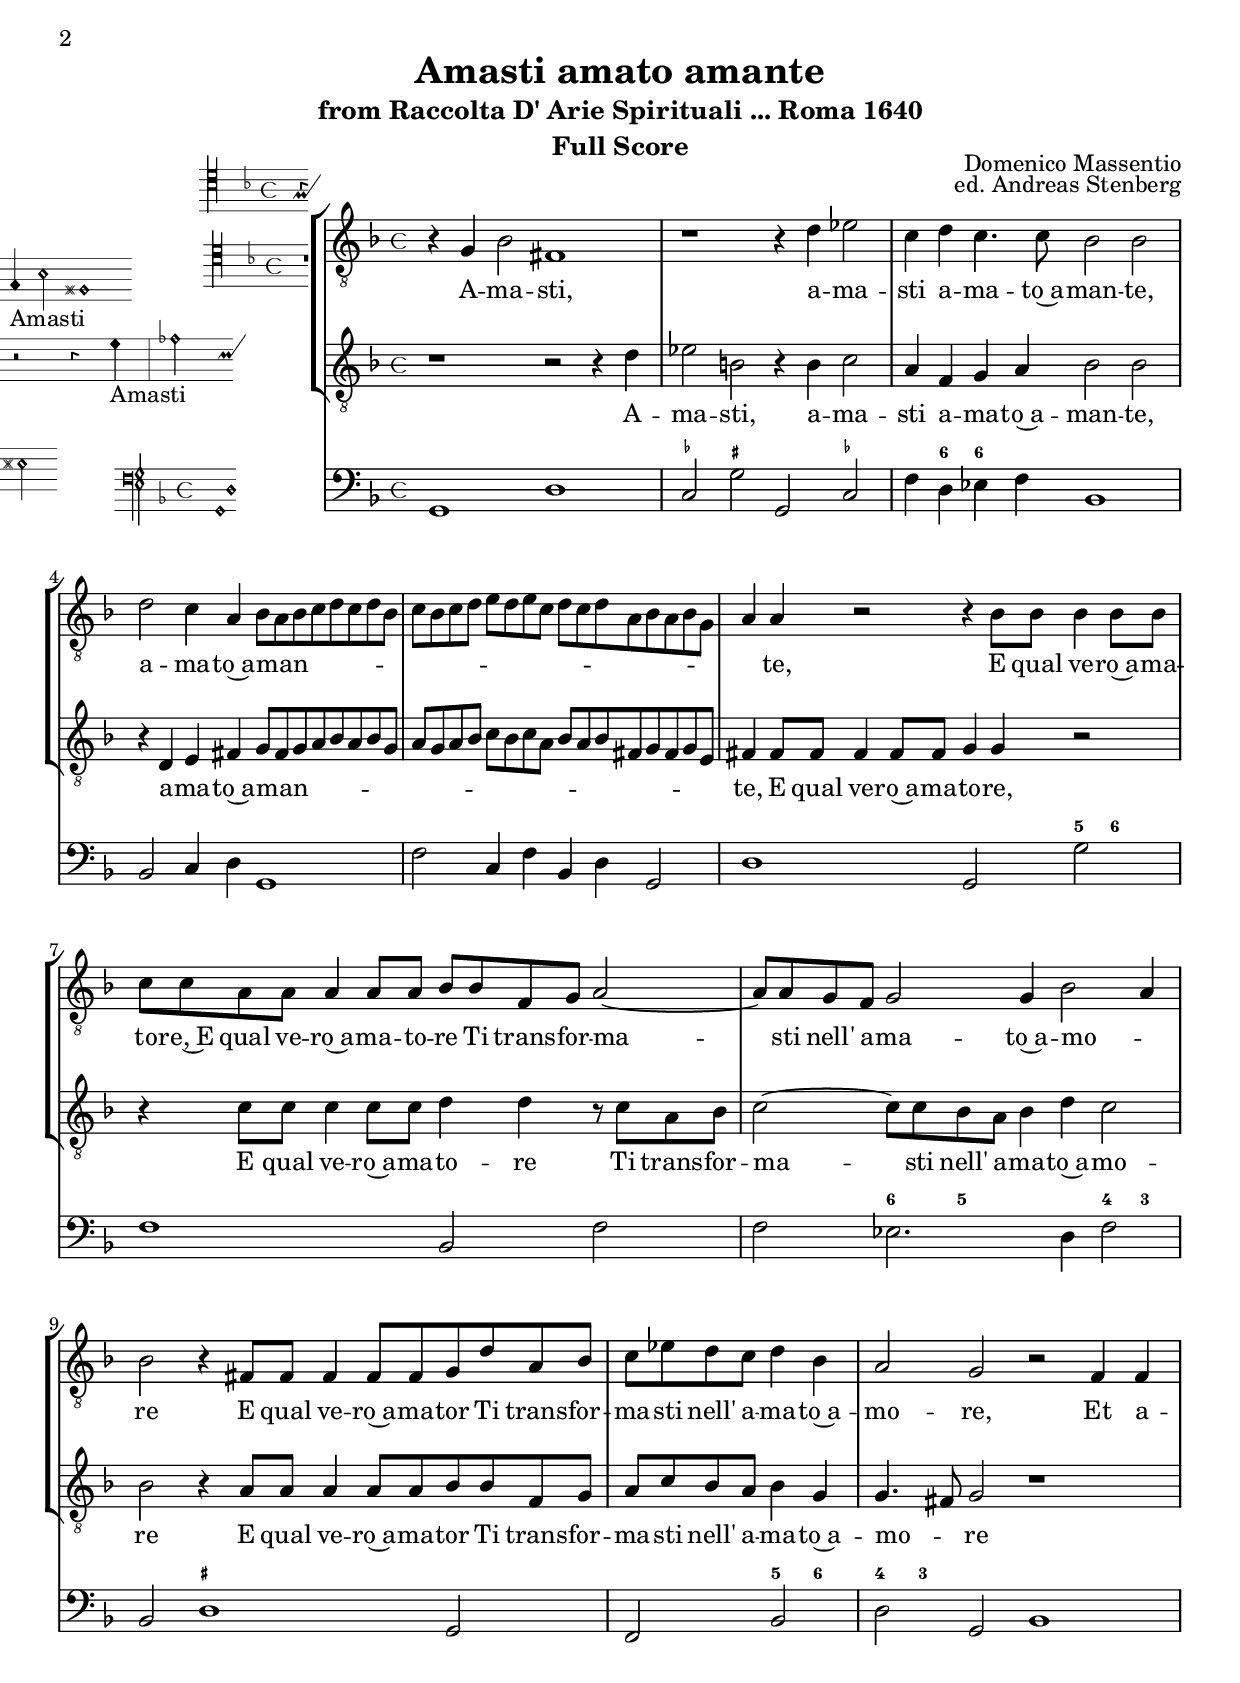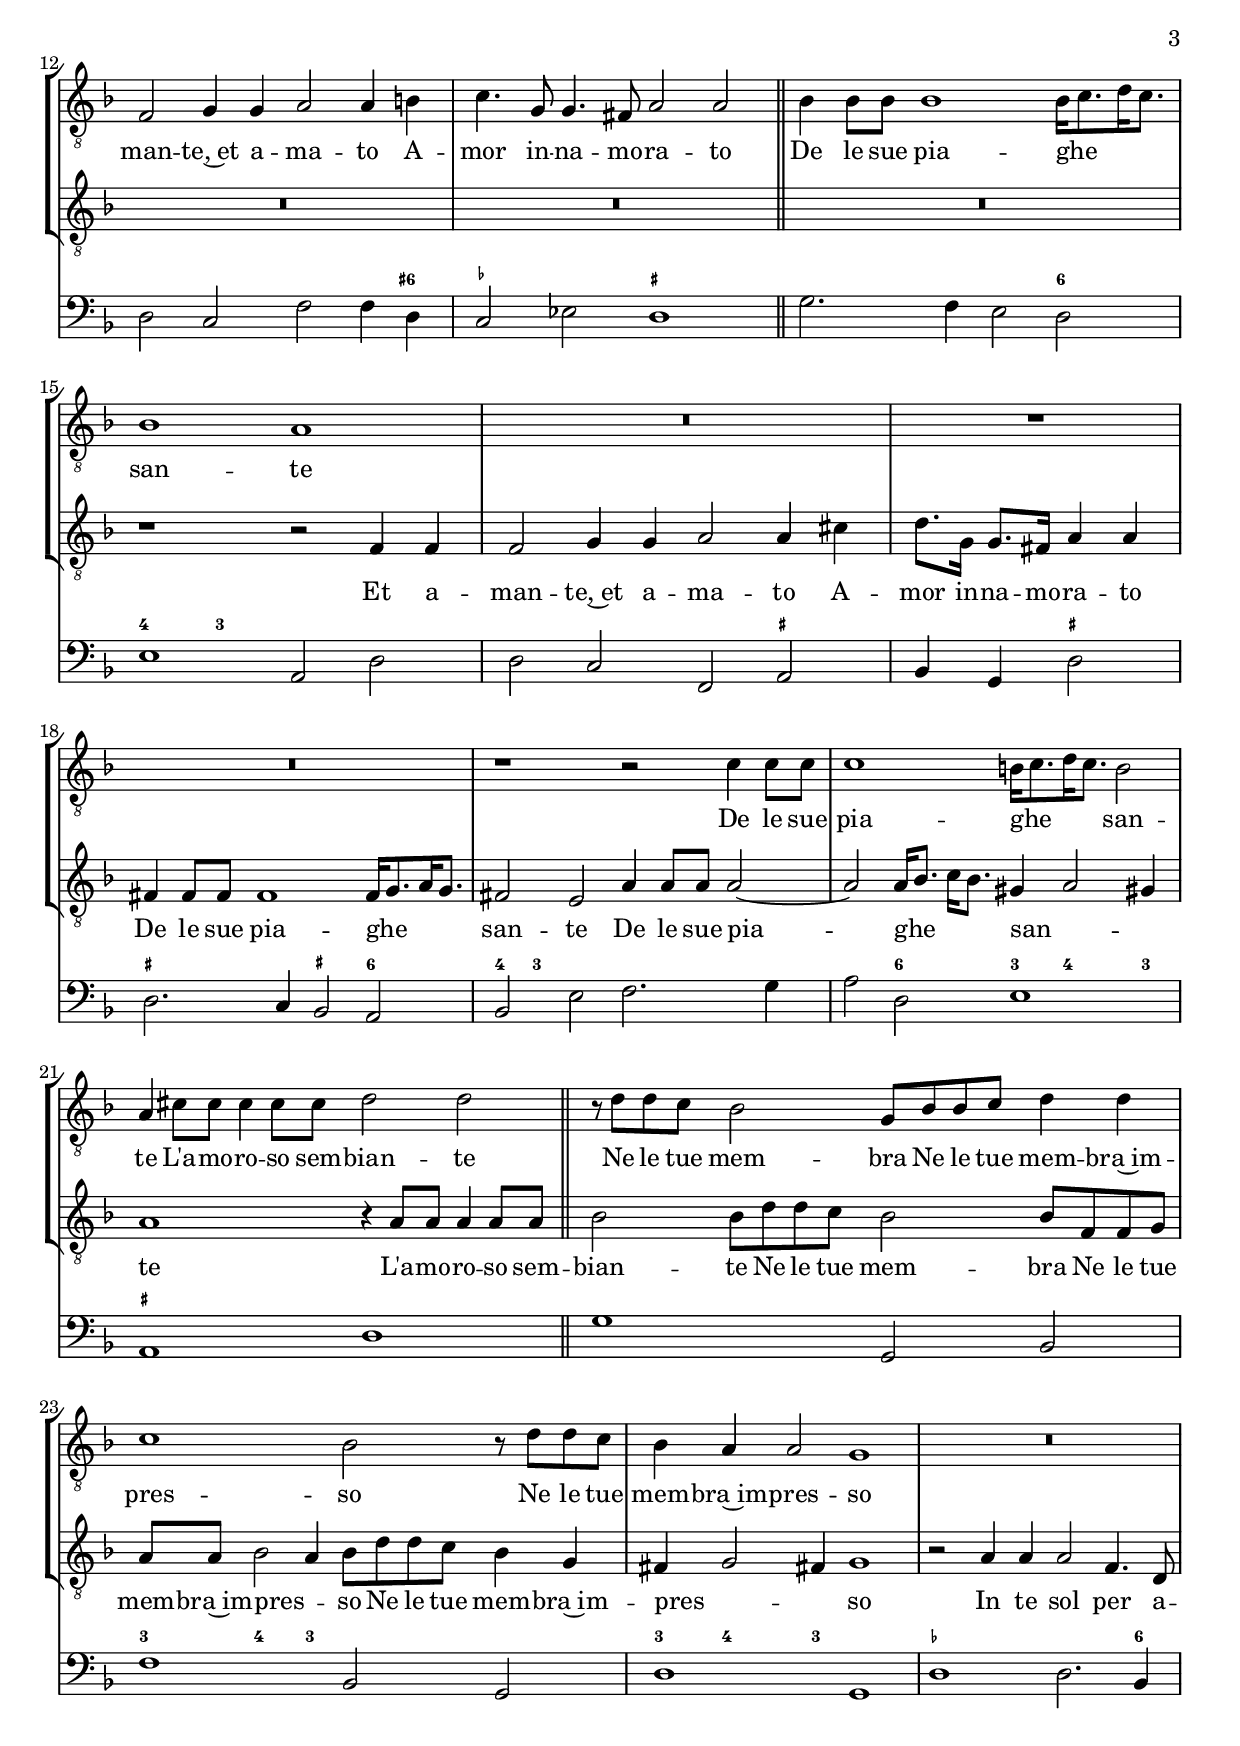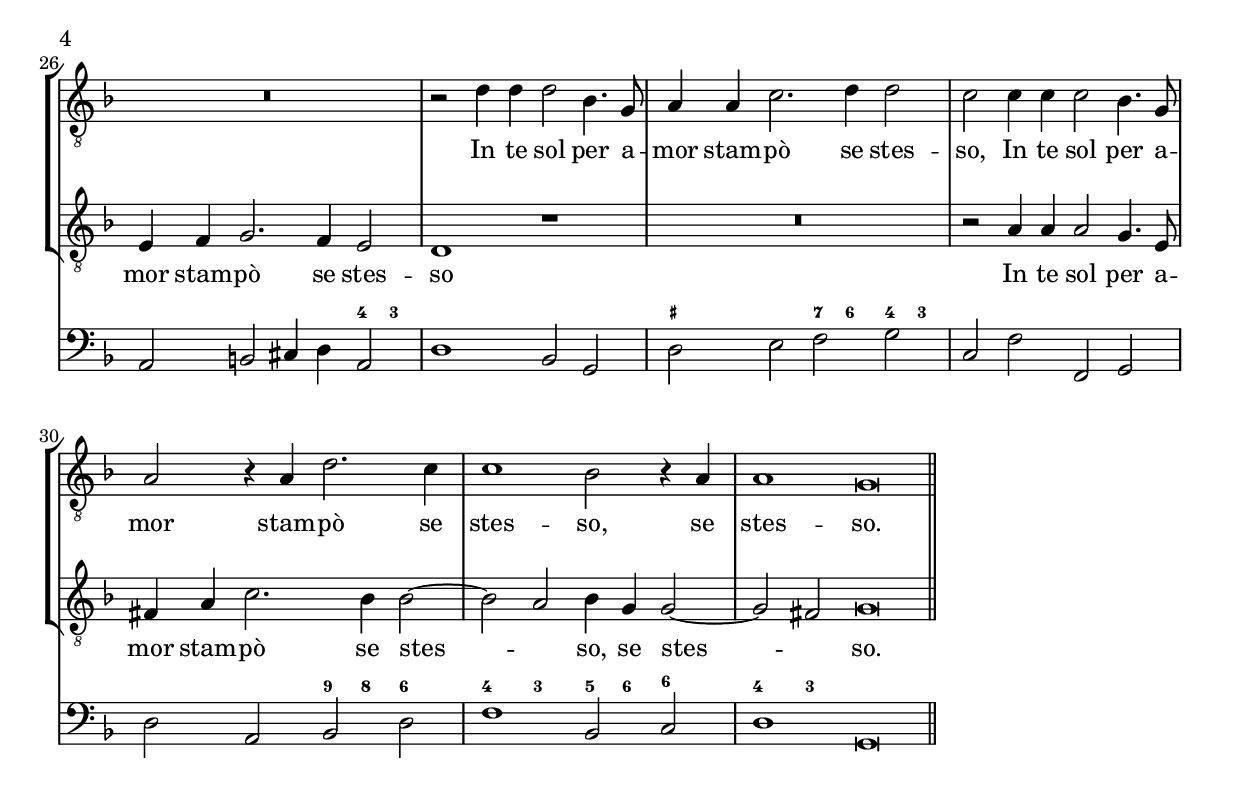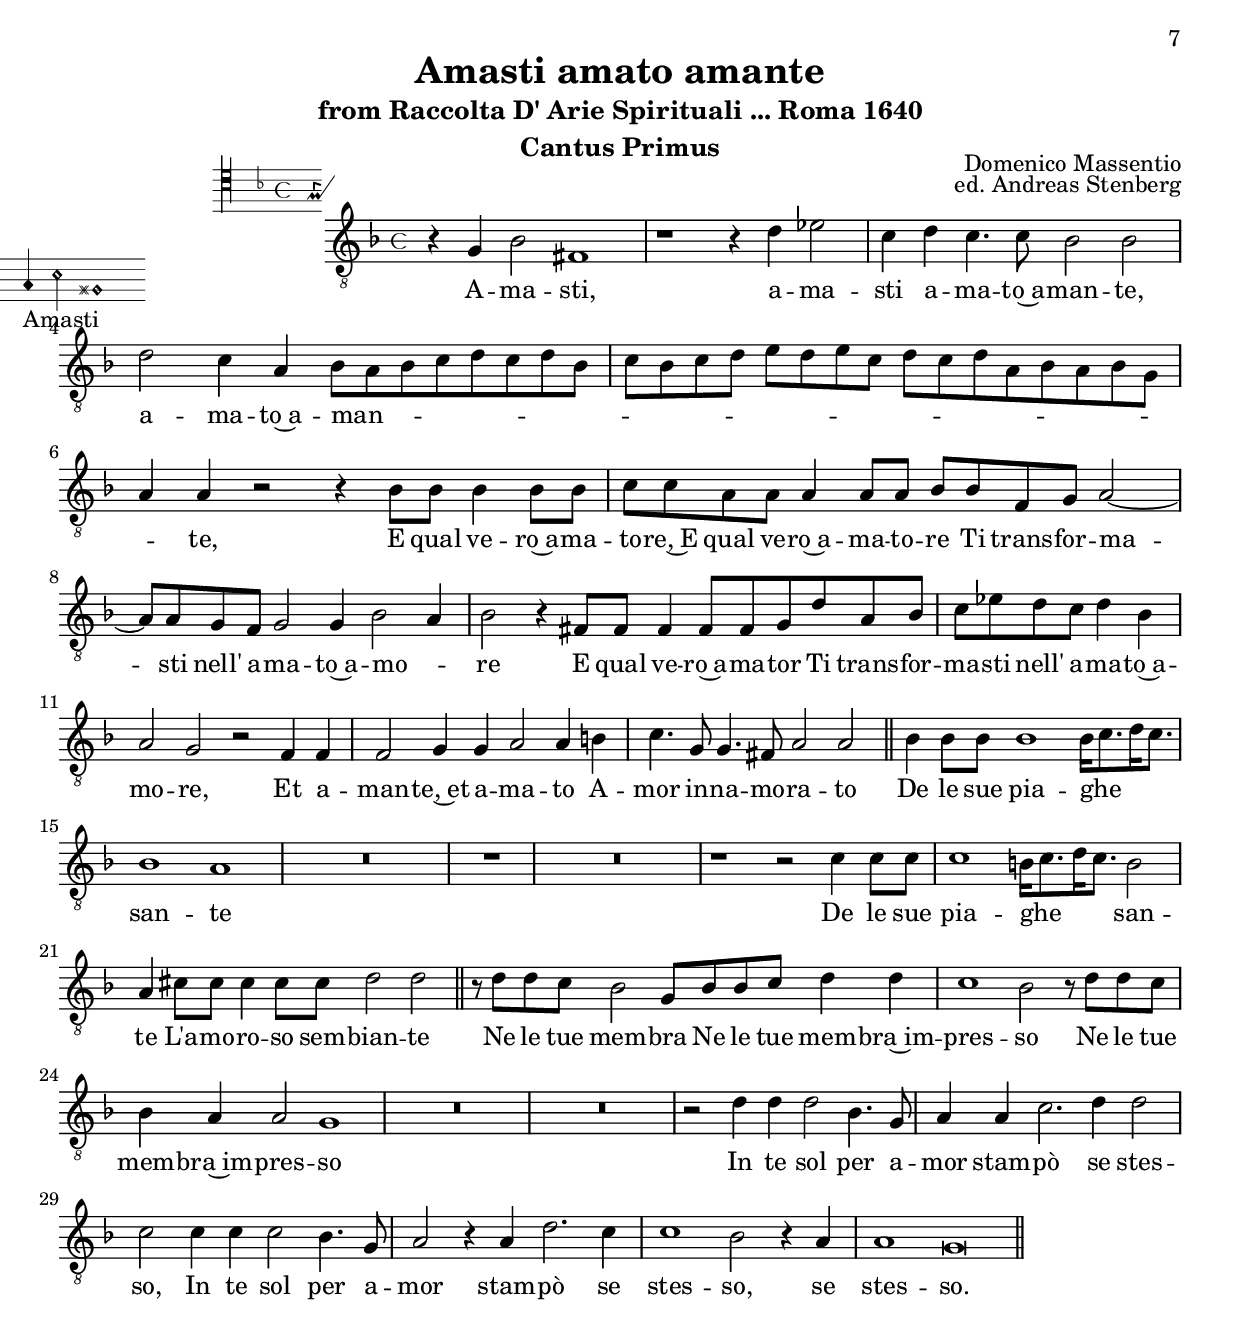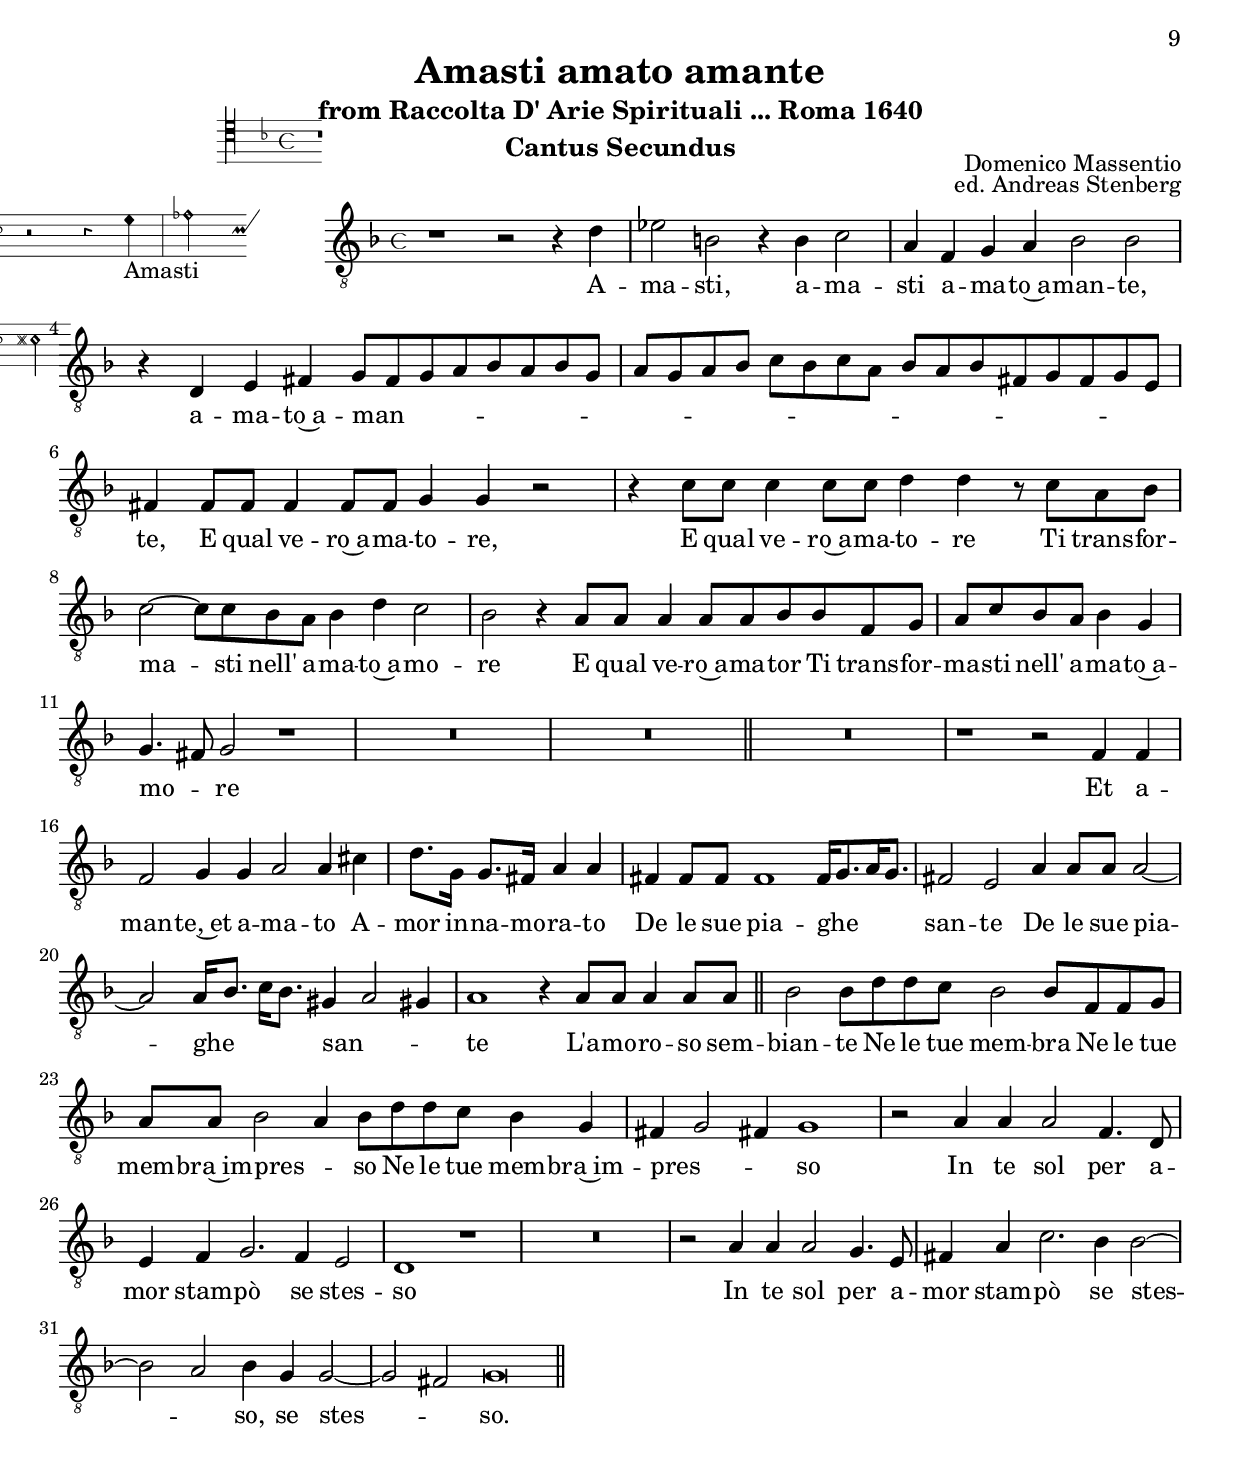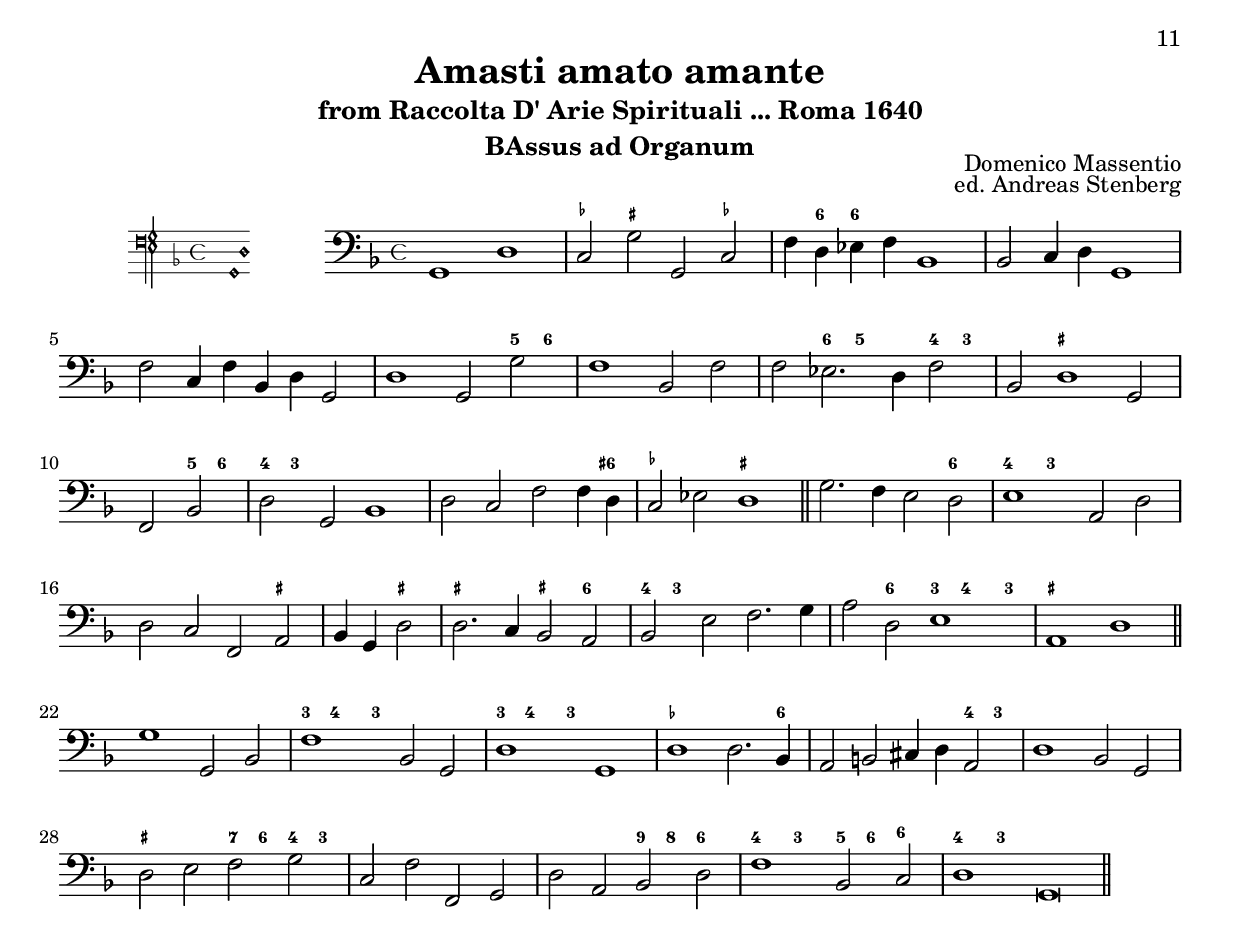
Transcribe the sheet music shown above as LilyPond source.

\version "2.18.0"
\include "deutsch.ly"
ficta = \once \set suggestAccidentals =##t
\header {
  title = \markup {
    \center-column {
      "Amasti amato amante"
      %      "Wann er zu nacht"
      %      \vspace #0.5
    }
  }
  subtitle = "from Raccolta D' Arie Spirituali ... Roma 1640"
  subsubtitle = ""
  composer = \markup {
    \column {
      \vspace #0.5
      "Domenico Massentio"
    }
  }
  arranger = "ed. Andreas Stenberg"
  poet = ""
  meter =""
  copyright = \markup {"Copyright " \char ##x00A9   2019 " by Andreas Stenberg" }
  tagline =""
}
global = {
  \key f \major
}
%% PDF 18
sopMusic = \relative c' {
  \clef "G_8"
  \set Score.tempoHideNote = ##t
  \tempo 2 = 56
  \override Staff.TimeSignature.style = #'mensural
  \time 4/4
  \set Timing.measureLength = #(ly:make-moment 4/2)
  r4 g4 b2 fis1
  r1 r4 d'4 es2
  c4 d4 c4. c8 b2 b2
  d2 c4 a4 b8( a8 b8 c8 d8 c8 d8 b8	%% end of first line in orig.
  c8 b8 c8 d8 e8 d8 e8 c8 d8 c8 d8 a8 b8 a8 b8 g8
  a4) a4 r2 r4 b8 b8 b4 b8 b8
  c8 c8 a8 a8 a4 a8 a8			%% end of second line.
  b8 b8 f8 g8 a2~
  a8 a8 g8 f8 g2 g4 b2( a4)
  b2 r4 fis8 fis8 fis4 fis8 fis8 g8 d'8 a8 b8
  \set Timing.measureLength = #(ly:make-moment 2/2)
  c8 es8 d8 c8 d4 b4			%% end of third line.
  \set Timing.measureLength = #(ly:make-moment 4/2)
  a2 g2 r2 f4 f4
  f2 g4 g4 a2 a4 h4
  c4. g8 g4. fis8 a2 a2
  \bar "||"
  \clef "G_8"
  b4 b8 b8 b1 b16( c8. d16 c8.) 		%% end of fourth line (last on first page).
  b1 a1
  R\breve
  \set Timing.measureLength = #(ly:make-moment 2/2)
  R1
  \set Timing.measureLength = #(ly:make-moment 4/2)
  R\breve
  r1 r2 c4 c8 c8
  c1 h16( c8. d16 c8.) h2
  a4 cis8 cis8 cis4 cis8 cis8 d2 d2
  \clef "G_8"
  \bar "||"
  r8 d8 d8 c8 b2 g8 b8 b8 c8 d4 d4		%% end of sixth line.
  c1 b2 r8 d8 d8 c8
  b4 a4 a2 g1
  R\breve*2					%% end of sewenth line.
  r2 d'4 d4 d2 b4. g8
  a4 a4 c2. d4 d2
  c2 c4 c4 c2 b4. g8
  a2 r4 a4 d2. c4
  c1 b2 r4 a4
  a1 g\breve*1/2
  \bar "||"
}
sopWords = \lyricmode {
  A -- ma -- sti, a -- ma -- sti a -- ma -- to~a -- man -- te,
  a -- ma -- to~a -- man -- te,
  E qual ve -- ro~a -- ma -- to -- re,~E qual ve -- ro~a -- ma -- to -- re
  Ti trans -- for -- ma -- sti nell' a -- ma -- to~a -- mo -- re
  E qual ve -- ro~a -- ma -- tor
  Ti trans -- for -- ma -- sti nell' a -- ma -- to~a -- mo -- re,
  Et a -- man -- te,~et a -- ma -- to A -- mor in -- na -- mo -- ra -- to

  De le sue pia -- ghe san -- te
  De le sue pia -- ghe san -- te
  L'a -- mo -- ro -- so sem -- bian -- te
  Ne le tue mem -- bra
  Ne le tue mem -- bra~im -- pres -- so
  Ne le tue mem -- bra~im -- pres -- so
  In te sol per a -- mor stam -- pò se stes -- so,
  In te sol per a -- mor stam -- pò se stes -- so, se stes -- so.
}
%%PDF 33
tenorMusic = \relative c' {
  \clef "G_8"
  \set Score.tempoHideNote = ##t
  \override Staff.TimeSignature.style = #'mensural
  \time 4/4
  \set Timing.measureLength = #(ly:make-moment 4/2)
  r1 r2 r4 d4
  es2 h2 r4 h4 c2
  a4 f4 g4 a4 b2 b2
  r4 d,4 e4 fis4 g8( fis8 g8 a8 b8 a8 b8 g8		%% end of first line in orig.
  a8 g8 a8 b8 c8 b8 c8 a8 b8 a8 b8 fis8 g8 fis8 g8 e8)
  fis4 fis8 fis8 fis4 fis8 fis8 g4 g4 r2
  r4 c8 c8 c4 c8 c8					%% end of second line
  d4 d4 r8 c8 a8 b8
  c2~ c8 c8 b8 a8 b4 d4 c2
  b2 r4 a8 a8 a4 a8 a8 b8 b8 f8 g8
  \set Timing.measureLength = #(ly:make-moment 2/2)
  a8 c8 b8 a8 b4 g4					%% end of third line
  \set Timing.measureLength = #(ly:make-moment 4/2)
  g4.( fis8) g2 r1
  R\breve*2
  \bar "||"
  \clef "G_8"
  R\breve						%% end of fourth line (last on first page).
  r1 r2 f4 f4
  f2 g4 g4 a2 a4 cis4
  \set Timing.measureLength = #(ly:make-moment 2/2)
  d8. g,16 g8. fis16 a4 a4
  \set Timing.measureLength = #(ly:make-moment 4/2)
  fis4 fis8 fis8 fis1 fis16( g8. a16 g8.)
  fis2 e2 a4 a8 a8 a2~	    				%% end o ffifth line
  a2 a16( b8. c16 b8.) gis4( a2 gis!4)
  a1 \clef "G_8" r4 a8 a8 a4 a8 a8
  \bar "||"
  b2 b8 d8 d8 c8 b2 b8 f8 f8 g8			%% end of sixth line
  a8 a8 b2( a4) b8 d8 d8 c8 b4 g4
  fis4( g2 fis!4) g1
  r2 a4 a4 a2 f4. d8
  e4 f4 g2. f4 e2					%% end of sewenth line
  d1 r1
  R\breve
  r2 a'4 a4 a2 g4. e8
  fis4 a4 c2. b4 b2~(
  b2 a2) b4 g4 g2~(
  g2 fis2) g\breve*1/2
  \bar "||"
}
tenorWords = \lyricmode {
  A -- ma -- sti, a -- ma -- sti a -- ma -- to~a -- man -- te,
  a -- ma -- to~a -- man -- te,
  E qual ve -- ro~a -- ma -- to -- re,
  E qual ve -- ro~a -- ma -- to -- re
  Ti trans -- for -- ma -- sti nell' a -- ma -- to~a -- mo -- re
  E qual ve -- ro~a -- ma -- tor
  Ti trans -- for -- ma -- sti nell' a -- ma -- to~a -- mo -- re
  Et a -- man -- te,~et a -- ma -- to A -- mor in -- na -- mo -- ra -- to

  De le sue pia -- ghe san -- te
  De le sue pia -- ghe san -- te
  L'a -- mo -- ro -- so sem -- bian -- te
  Ne le tue mem -- bra
  Ne le tue mem -- bra~im -- pres -- so
  Ne le tue mem -- bra~im -- pres -- so
  In te sol per a -- mor stam -- pò se stes -- so
  In te sol per a -- mor stam -- pò se stes -- so, se stes -- so.
}
%% PDF 55
continuo = \figuremode {
  s1*2
  <_->2 <_+>2 s2 <_->2
  s4 <6>4 <6>4 s4 s1
  s1*2				%% end of first line in orig.
  s1*2
  s1 s2 <5>4 <6>4
  s1				%% end of second line.
  s1
  s2 <6>4 <5>2. <4>4 <3>4
  s2 <_+>1 s2
  s2 <5>4 <6>4			%% end of third line
  <4>4 <3>4 s2 s1
  s1 s2 s4 <6+>4
  <_->2 s2 <_+>1
  s1 s2 <6>2			%% end of fourth line (last on first apge).
  <4>2 <3>2 s1
  s1 s2 <_+>2
  s2 <_+>2
  <_+>1 <_+>2 <6>2
  <4>4 <3>4 s2 s1		%% end of fifth line (first on second page).
  s2 <6>2 <3>4 <4>2 <3>4
  <_+>1 s1
  s1*2				%% end of sixth line.
  <3>4 <4>2 <3>4 s1
  <3>4 <4>2 <3>4 s1
  <_->1 s2. <6>4
  s1 s2 <4>4 <3>4		%% end of sewenth line.
  s1*2
  <_+>2 s2 <7>4 <6>4 <4>4 <3>4
  s1*2
  s1 <9>4 <8>4 <6>2
  <4>2 <3>2 <5>4 <6>4 <6>2
  <4>2 <3>2 s1
  \override Staff.BassFigureAlignmentPositioning.direction = #UP
  %\bassFigureStaffAlignmentUp
  \set Staff.useBassFigureExtenders = ##t
  \override Staff.BassFigureAlignmentPositioning.direction = #DOWN
  %\bassFigureStaffAlignmentDown
}


bassAdOrgMusic = \relative c {
  \clef "bass"
  \set Score.tempoHideNote = ##t
  \override Staff.TimeSignature.style = #'mensural
  \time 4/4
  \set Timing.measureLength = #(ly:make-moment 4/2)
  g1 d'1
  c2 g'2 g,2 c2
  f4 d4 es4 f4 b,1
  b2 c4 d4 g,1				%% end of first line in orig.
  f'2 c4 f4 b,4 d4 g,2
  d'1 g,2 g'2
  f1					%% end of second line.
  b,2 f'2
  f2 es2. d4 f2
  b,2 d1 g,2
  \set Timing.measureLength = #(ly:make-moment 2/2)
  f2 b2					%% end of third line.
  \set Timing.measureLength = #(ly:make-moment 4/2)
  d2 g,2 b1
  d2 c2 f2 f4 d4
  c2 es2 d1
  \bar "||"
  \clef "bass"
  g2. f4 e2 d2				%% end of fourth line (last on first page).
  e1 a,2 d2
  d2 c2 f,2 a2
  \set Timing.measureLength = #(ly:make-moment 2/2)
  b4 g4 d'2
  \set Timing.measureLength = #(ly:make-moment 4/2)
  d2. c4 b2 a2
  b2 e2 f2. g4				%% end of fifth line (first on second page).
  a2 d,2 e1
  a,1 \clef "bass" d1
  \bar "||"
  g1 g,2 b2				%% end of sixth line.
  f'1 b,2 g2
  d'1 g,1
  d'1 d2. b4
  a2 h2 cis4 d4 a2			%%mend of sewenth line.
  d1 b2 g2
  d'2 e2 f2 g2
  c,2 f2 f,2 g2
  d'2 a2 b2 d2
  f1 b,2 c2
  d1 g,\breve*1/2
  \bar "||"
}

incipitDiscantus = \markup {
  \score {
    \new MensuralVoice = "discantus"{
      %      \set Staff.instrumentName = #"Tenor "
      \override NoteHead.style = #'neomensural
      \override Rest.style = #'neomensural
      \override Staff.TimeSignature.style = #'mensural
      \cadenzaOn
      \clef "petrucci-c4"
      \key f \major
      \time 4/4
      r4 g4_"Amasti" b2 fis1
    }
    \layout {
      \context {
        \Voice
        \remove "Ligature_bracket_engraver"
        \consists "Mensural_ligature_engraver"
      }
      line-width = 4.5\cm
    }
  }
}


incipitTenor = \markup {
  \score {
    \new MensuralVoice = "Tenor" {
      %      \set Staff.instrumentName = #"Tenor "
      \override NoteHead.style = #'neomensural
      \override Rest.style = #'neomensural
      \override Staff.TimeSignature.style = #'mensural
      %      \override Accidental.style = #'mensural
      \cadenzaOn
      \clef "petrucci-c4"
      \key f \major
      \time 4/4
      r1 r2 r4 d'4_"Amasti" \noBreak \bar "|" es'2 his2
    }
    \layout {
      \context {
        \Voice
        \remove "Ligature_bracket_engraver"
        \consists "Mensural_ligature_engraver"
      }
      line-width = 5.0\cm
    }
  }
}
#(append! supported-clefs '(("mensural-f3" . ("clefs.mensural.f" 0 0))))


incipitBassusAdOrganum = \markup {
  \score {
    \new MensuralVoice = "continuo"{
      %      \set Staff.instrumentName = #"Tenor "
      \override NoteHead.style = #'neomensural
      \override Rest.style = #'neomensural
      \override Staff.TimeSignature.style = #'mensural
      %      \cadenzaOn
      \clef "petrucci-f"
      \key f \major
      \time 4/4
      g,1 \noBreak d1
    }
    \layout {
      \context {
        \Voice
        \remove "Ligature_bracket_engraver"
        \consists "Mensural_ligature_engraver"
      }
      line-width = 4.5\cm
    }
  }
}
%% sources for Raw Continuo realisation

\parallelMusic #'(voiceA voiceB voiceC voiceD ){
  % Bar 1
  g\longa |
  d'\longa |
  h\longa |
  g,\longa |
  %}
}
%% Scoreblock for printing full score
\score {
  <<
    \keepWithTag #'Score
    \new StaffGroup \with {
      \override VerticalAxisGroup.staff-staff-spacing = #'((basic-distance . 12))
    } <<
      \new Staff = treble <<
        \set Staff.instrumentName = \incipitDiscantus
        \new Voice = "sopranos" {
          \set  Staff.midiInstrument ="choir aahs"
          %	\voiceOne
          << \global \sopMusic >>
        }
      >>
      \new Lyrics = sopranos { s1 }

      \new Staff = tenors <<
        \set Staff.instrumentName = \incipitTenor

        \clef "treble"
        \new Voice = "tenors" {
          \set  Staff.midiInstrument ="choir aahs"
          %	\voiceOne
          << \global \tenorMusic >>
        }
      >>
      \new Lyrics = "tenors" { s1 }
    >>
    %{
    \new PianoStaff \with {
      instrumentName = "Continuo"
      fontSize = #-1.5
      \override StaffSymbol.staff-space = #(magstep -1.5)
      \override StaffSymbol.thickness = #(magstep -1.5)

    } <<
      \new Staff = "right" \with {
        midiInstrument = "harpsichord"
      } \global << \relative c'' \voiceA \\ \relative c'' \stemUp \voiceB\\ \relative c' \stemDown \voiceC >>
      \new Staff = "left" \with {
        midiInstrument = "harpsichord"
      } { \clef bass \global \relative c \voiceD }
    >>
    %}
    <<
      \removeWithTag #'Parts
      \new Staff ="bassAdOrg" {
        \set Staff.instrumentName = \incipitBassusAdOrganum

        \new Voice = "bassusAdOrganum" {
          \set  Staff.midiInstrument ="choir aahs"
          \clef "bass"
          %	\voiceTwo
          << \global \bassAdOrgMusic >>
        }
      }
      \context Staff = bassAdOrg \continuo

    >>
    \context Lyrics = sopranos \lyricsto sopranos \sopWords
    \context Lyrics = tenors \lyricsto tenors \tenorWords
  >>
  \layout {
    \context {
      \Score
      % no bars in staves
      %      \override BarLine.transparent = ##t

    }
    % the next three instructions keep the lyrics between the bar lines
    \context {
      \Lyrics
      \consists "Bar_engraver"
      \override BarLine.transparent = ##t
    }
    \context {
      \StaffGroup
      \consists "Separating_line_group_engraver"
    }
    \context {
      \Voice
      % no slurs
      \override Slur.transparent = ##t
      % Comment in the below "\remove" command to allow line
      % breaking also at those barlines where a note overlaps
      % into the next bar.  The command is commented out in this
      % short example score, but especially for large scores, you
      % will typically yield better line breaking and thus improve
      % overall spacing if you comment in the following command.
      %\remove "Forbid_line_break_engraver"
    }
    indent = 4.5\cm
  }
  \header {
    instrument = "Full Score"
    breakbefore = ##t
  }
}

\pageBreak
\markup {}
\pageBreak

\pageBreak
\markup {}
\pageBreak
%% Scoreblocks for parts
%% Cantus primus
\score {
  <<
    \keepWithTag #'Parts
    \new StaffGroup \with {
      \override VerticalAxisGroup.staff-staff-spacing = #'((basic-distance . 12))
    } <<
      \new Staff = treble <<
        \set Staff.instrumentName = \incipitDiscantus
        \new Voice = "sopranos" {
          \set  Staff.midiInstrument ="choir aahs"
          %	\voiceOne
          << \global \sopMusic >>
        }
      >>
      \new Lyrics = sopranos { s1 }

    >>
    \context Lyrics = sopranos \lyricsto sopranos \sopWords
  >>
  \layout {
    \context {
      \Score
      % no bars in staves
      %      \override BarLine.transparent = ##t

    }
    % the next three instructions keep the lyrics between the bar lines
    \context {
      \Lyrics
      \consists "Bar_engraver"
      \override BarLine.transparent = ##t
    }
    \context {
      \StaffGroup
      \consists "Separating_line_group_engraver"
    }
    \context {
      \Voice
      % no slurs
      \override Slur.transparent = ##t
      % Comment in the below "\remove" command to allow line
      % breaking also at those barlines where a note overlaps
      % into the next bar.  The command is commented out in this
      % short example score, but especially for large scores, you
      % will typically yield better line breaking and thus improve
      % overall spacing if you comment in the following command.
      %\remove "Forbid_line_break_engraver"
    }
    indent = 4.5\cm
  }
  \header {
    instrument = "Cantus Primus"
    breakbefore = ##t
  }
}

\pageBreak
\markup {}
\pageBreak

%% Cantus Secundus
\score {
  <<
    \keepWithTag #'Parts
    \new StaffGroup \with {
      \override VerticalAxisGroup.staff-staff-spacing = #'((basic-distance . 12))
    } <<
      \new Staff = tenors <<
        \set Staff.instrumentName = \incipitTenor

        \clef "treble"
        \new Voice = "tenors" {
          \set  Staff.midiInstrument ="choir aahs"
          %	\voiceOne
          << \global \tenorMusic >>
        }
      >>
      \new Lyrics = "tenors" { s1 }
    >>
    \context Lyrics = tenors \lyricsto tenors \tenorWords
  >>
  \layout {
    \context {
      \Score
      % no bars in staves
      %      \override BarLine.transparent = ##t

    }
    % the next three instructions keep the lyrics between the bar lines
    \context {
      \Lyrics
      \consists "Bar_engraver"
      \override BarLine.transparent = ##t
    }
    \context {
      \StaffGroup
      \consists "Separating_line_group_engraver"
    }
    \context {
      \Voice
      % no slurs
      \override Slur.transparent = ##t
      % Comment in the below "\remove" command to allow line
      % breaking also at those barlines where a note overlaps
      % into the next bar.  The command is commented out in this
      % short example score, but especially for large scores, you
      % will typically yield better line breaking and thus improve
      % overall spacing if you comment in the following command.
      %\remove "Forbid_line_break_engraver"
    }
    indent = 4.5\cm
  }
  \header {
    instrument = "Cantus Secundus"
    breakbefore = ##t
  }
}

\pageBreak
\markup {}
\pageBreak

%% Cantus ad Organum
\score {
  \keepWithTag #'Parts
  <<
    \new Staff ="bassAdOrg" {
      \set Staff.instrumentName = \incipitBassusAdOrganum

      \new Voice = "bassusAdOrganum" {
        \set  Staff.midiInstrument ="choir aahs"
        \clef "bass"
        %	\voiceTwo
        << \global \bassAdOrgMusic >>
      }
    }
    \context Staff = bassAdOrg \continuo

  >>
  \layout {
    \context {
      \Score
      % no bars in staves
      %      \override BarLine.transparent = ##t

    }
    % the next three instructions keep the lyrics between the bar lines
    \context {
      \Lyrics
      \consists "Bar_engraver"
      \override BarLine.transparent = ##t
    }
    \context {
      \StaffGroup
      \consists "Separating_line_group_engraver"
    }
    \context {
      \Voice
      % no slurs
      \override Slur.transparent = ##t
      % Comment in the below "\remove" command to allow line
      % breaking also at those barlines where a note overlaps
      % into the next bar.  The command is commented out in this
      % short example score, but especially for large scores, you
      % will typically yield better line breaking and thus improve
      % overall spacing if you comment in the following command.
      %\remove "Forbid_line_break_engraver"
    }
    indent = 4.5\cm
  }
  \header {
    instrument = "BAssus ad Organum"
    breakbefore = ##t
  }
}

\pageBreak
\markup {}
\pageBreak


%% Scoreblock for midi
\score {
  <<
    \new StaffGroup <<
      \new Staff = treble <<
        \set Staff.instrumentName = \incipitDiscantus
        \new Voice = "sopranos" {
          \set  Staff.midiInstrument ="choir aahs"
          %	\voiceOne
          << \global \sopMusic >>
        }
      >>
      \new Lyrics = sopranos { s1 }

      \new Staff = tenors <<
        \set Staff.instrumentName = \incipitTenor

        \clef "treble"
        \new Voice = "tenors" {
          \set  Staff.midiInstrument ="choir aahs"
          %	\voiceOne
          << \global \tenorMusic >>
        }
      >>
      \new Lyrics = "tenors" { s1 }

    >>
    \new Staff ="bassAdOrg" {
      \set Staff.instrumentName = \incipitBassusAdOrganum

      \new Voice = "bassusAdOrganum" {
        \set  Staff.midiInstrument ="church organ"
        \clef "bass"
        %	\voiceTwo
        << \global \bassAdOrgMusic >>
      }
    }

    \context Lyrics = sopranos \lyricsto sopranos \sopWords
    \context Lyrics = tenors \lyricsto tenors \tenorWords
  >>
  \midi {}
}
\paper {
  ragged-bottom = ##t
  ragged-last-bottom = ##t
  ragged-last = ##t
  print-all-headers = ##t
  page-breaking = #ly:minimal-breaking
}

%{
convert-ly.py (GNU LilyPond) 2.18.2  convert-ly.py: Processing `'...
Applying conversion: 2.15.7, 2.15.9, 2.15.10, 2.15.16, 2.15.17,
2.15.18, 2.15.19, 2.15.20, 2.15.25, 2.15.32, 2.15.39, 2.15.40,
2.15.42, 2.15.43, 2.16.0, 2.17.0, 2.17.4, 2.17.5, 2.17.6, 2.17.11,
2.17.14, 2.17.15, 2.17.18, 2.17.19, 2.17.20, 2.17.25, 2.17.27,
2.17.29, 2.17.97, 2.18.0
%}
